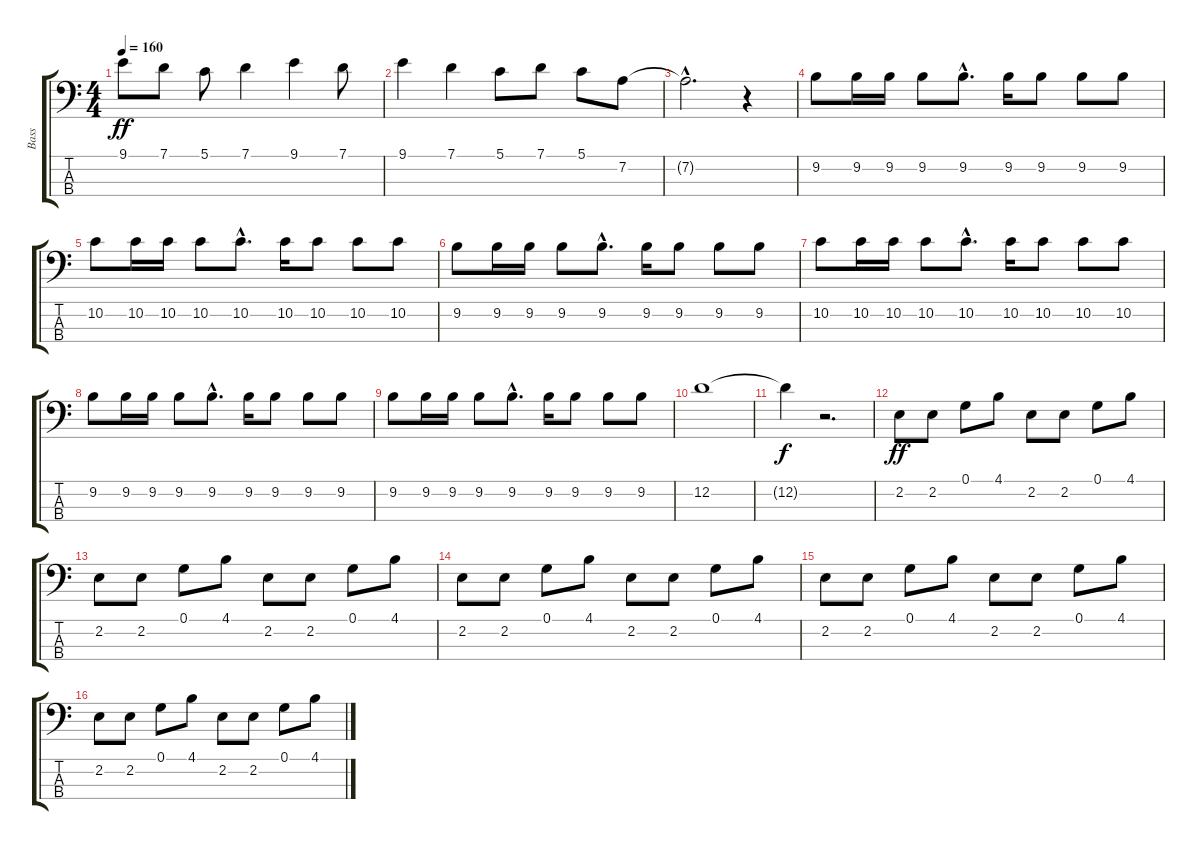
\track ("Bass" "Bass") {instrument electricbassfinger}
\staff {score tabs}
\tuning (G2 D2 A1 E1) {hide}
\ts (4 4)
\tempo 160
\clef f4
\ks c
9.1.8{dy ff} 7.1.8 5.1.8 7.1.4 9.1.4 7.1.8 |
9.1.4 7.1.4 5.1.8 7.1.8 5.1.8 7.2.8 |
7.2{hac t}.2{d} r.4 |
9.2.8 9.2.16 9.2.16 9.2.8 9.2{hac}.8{d} 9.2.16 9.2.8 9.2.8 9.2.8 |
10.2.8 10.2.16 10.2.16 10.2.8 10.2{hac}.8{d} 10.2.16 10.2.8 10.2.8 10.2.8 |
9.2.8 9.2.16 9.2.16 9.2.8 9.2{hac}.8{d} 9.2.16 9.2.8 9.2.8 9.2.8 |
10.2.8 10.2.16 10.2.16 10.2.8 10.2{hac}.8{d} 10.2.16 10.2.8 10.2.8 10.2.8 |
9.2.8 9.2.16 9.2.16 9.2.8 9.2{hac}.8{d} 9.2.16 9.2.8 9.2.8 9.2.8 |
9.2.8 9.2.16 9.2.16 9.2.8 9.2{hac}.8{d} 9.2.16 9.2.8 9.2.8 9.2.8 |
12.2.1 |
12.2{t}.4{dy f} r.2{d} |
2.2.8{dy ff} 2.2.8 0.1.8 4.1.8 2.2.8 2.2.8 0.1.8 4.1.8 |
2.2.8 2.2.8 0.1.8 4.1.8 2.2.8 2.2.8 0.1.8 4.1.8 |
2.2.8 2.2.8 0.1.8 4.1.8 2.2.8 2.2.8 0.1.8 4.1.8 |
2.2.8 2.2.8 0.1.8 4.1.8 2.2.8 2.2.8 0.1.8 4.1.8 |
2.2.8 2.2.8 0.1.8 4.1.8 2.2.8 2.2.8 0.1.8 4.1.8
